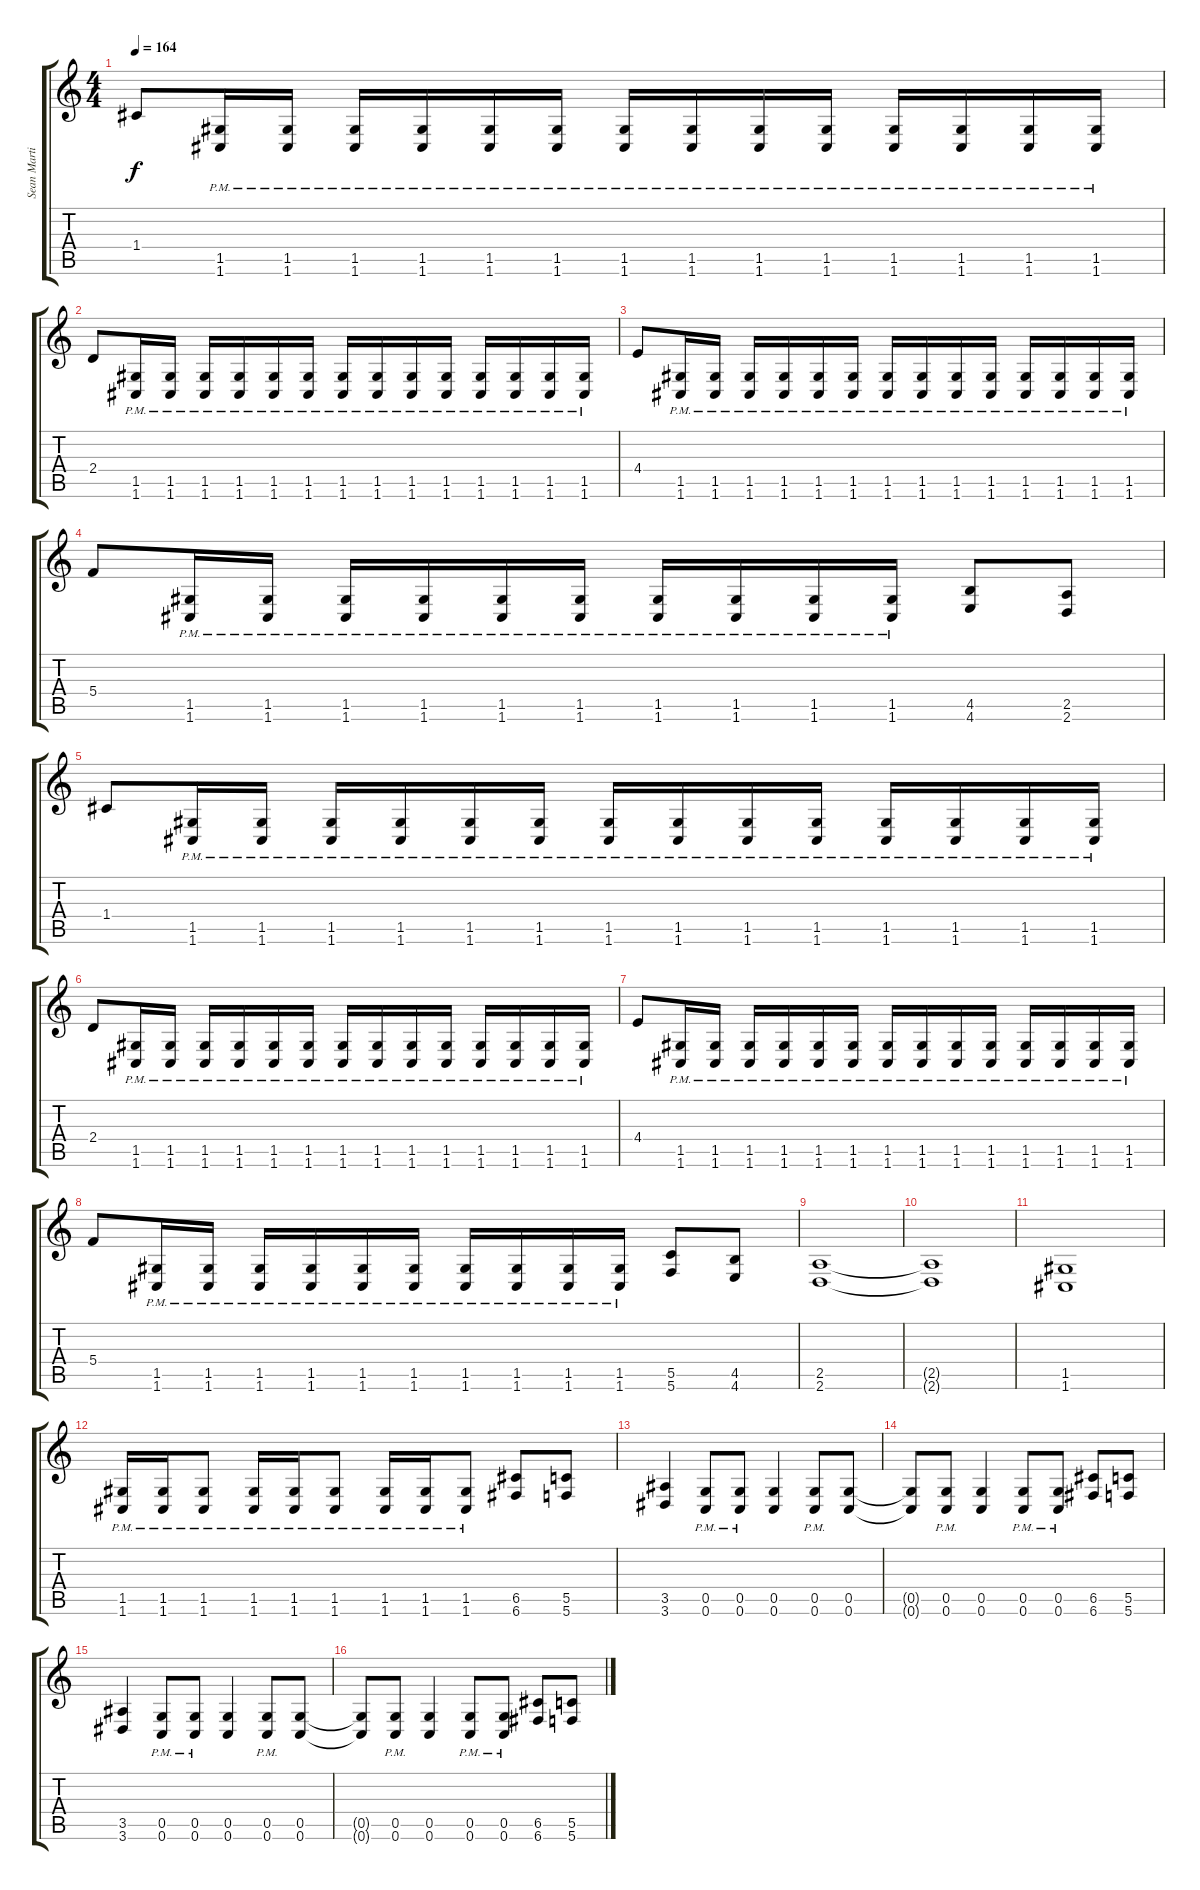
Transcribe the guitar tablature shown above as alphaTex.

\track ("Sean Martin (Guitar)" "Sean Marti") {instrument distortionguitar}
\staff {score tabs}
\tuning (D4 A3 F3 C3 G2 C2) {hide}
\ts (4 4)
\tempo 164
\clef g2
\ks c
1.4.8{dy f} (1.5{pm} 1.6{pm}).16 (1.5{pm} 1.6{pm}).16 (1.5{pm} 1.6{pm}).16 (1.5{pm} 1.6{pm}).16 (1.5{pm} 1.6{pm}).16 (1.5{pm} 1.6{pm}).16 (1.5{pm} 1.6{pm}).16 (1.5{pm} 1.6{pm}).16 (1.5{pm} 1.6{pm}).16 (1.5{pm} 1.6{pm}).16 (1.5{pm} 1.6{pm}).16 (1.5{pm} 1.6{pm}).16 (1.5{pm} 1.6{pm}).16 (1.5{pm} 1.6{pm}).16 |
2.4.8 (1.5{pm} 1.6{pm}).16 (1.5{pm} 1.6{pm}).16 (1.5{pm} 1.6{pm}).16 (1.5{pm} 1.6{pm}).16 (1.5{pm} 1.6{pm}).16 (1.5{pm} 1.6{pm}).16 (1.5{pm} 1.6{pm}).16 (1.5{pm} 1.6{pm}).16 (1.5{pm} 1.6{pm}).16 (1.5{pm} 1.6{pm}).16 (1.5{pm} 1.6{pm}).16 (1.5{pm} 1.6{pm}).16 (1.5{pm} 1.6{pm}).16 (1.5{pm} 1.6{pm}).16 |
4.4.8 (1.5{pm} 1.6{pm}).16 (1.5{pm} 1.6{pm}).16 (1.5{pm} 1.6{pm}).16 (1.5{pm} 1.6{pm}).16 (1.5{pm} 1.6{pm}).16 (1.5{pm} 1.6{pm}).16 (1.5{pm} 1.6{pm}).16 (1.5{pm} 1.6{pm}).16 (1.5{pm} 1.6{pm}).16 (1.5{pm} 1.6{pm}).16 (1.5{pm} 1.6{pm}).16 (1.5{pm} 1.6{pm}).16 (1.5{pm} 1.6{pm}).16 (1.5{pm} 1.6{pm}).16 |
5.4.8 (1.5{pm} 1.6{pm}).16 (1.5{pm} 1.6{pm}).16 (1.5{pm} 1.6{pm}).16 (1.5{pm} 1.6{pm}).16 (1.5{pm} 1.6{pm}).16 (1.5{pm} 1.6{pm}).16 (1.5{pm} 1.6{pm}).16 (1.5{pm} 1.6{pm}).16 (1.5{pm} 1.6{pm}).16 (1.5{pm} 1.6{pm}).16 (4.5 4.6).8 (2.5 2.6).8 |
1.4.8 (1.5{pm} 1.6{pm}).16 (1.5{pm} 1.6{pm}).16 (1.5{pm} 1.6{pm}).16 (1.5{pm} 1.6{pm}).16 (1.5{pm} 1.6{pm}).16 (1.5{pm} 1.6{pm}).16 (1.5{pm} 1.6{pm}).16 (1.5{pm} 1.6{pm}).16 (1.5{pm} 1.6{pm}).16 (1.5{pm} 1.6{pm}).16 (1.5{pm} 1.6{pm}).16 (1.5{pm} 1.6{pm}).16 (1.5{pm} 1.6{pm}).16 (1.5{pm} 1.6{pm}).16 |
2.4.8 (1.5{pm} 1.6{pm}).16 (1.5{pm} 1.6{pm}).16 (1.5{pm} 1.6{pm}).16 (1.5{pm} 1.6{pm}).16 (1.5{pm} 1.6{pm}).16 (1.5{pm} 1.6{pm}).16 (1.5{pm} 1.6{pm}).16 (1.5{pm} 1.6{pm}).16 (1.5{pm} 1.6{pm}).16 (1.5{pm} 1.6{pm}).16 (1.5{pm} 1.6{pm}).16 (1.5{pm} 1.6{pm}).16 (1.5{pm} 1.6{pm}).16 (1.5{pm} 1.6{pm}).16 |
4.4.8 (1.5{pm} 1.6{pm}).16 (1.5{pm} 1.6{pm}).16 (1.5{pm} 1.6{pm}).16 (1.5{pm} 1.6{pm}).16 (1.5{pm} 1.6{pm}).16 (1.5{pm} 1.6{pm}).16 (1.5{pm} 1.6{pm}).16 (1.5{pm} 1.6{pm}).16 (1.5{pm} 1.6{pm}).16 (1.5{pm} 1.6{pm}).16 (1.5{pm} 1.6{pm}).16 (1.5{pm} 1.6{pm}).16 (1.5{pm} 1.6{pm}).16 (1.5{pm} 1.6{pm}).16 |
5.4.8 (1.5{pm} 1.6{pm}).16 (1.5{pm} 1.6{pm}).16 (1.5{pm} 1.6{pm}).16 (1.5{pm} 1.6{pm}).16 (1.5{pm} 1.6{pm}).16 (1.5{pm} 1.6{pm}).16 (1.5{pm} 1.6{pm}).16 (1.5{pm} 1.6{pm}).16 (1.5{pm} 1.6{pm}).16 (1.5{pm} 1.6{pm}).16 (5.5 5.6).8 (4.5 4.6).8 |
(2.5 2.6).1 |
(2.5{t} 2.6{t}).1 |
(1.5 1.6).1 |
(1.5{pm} 1.6{pm}).16 (1.5{pm} 1.6{pm}).16 (1.5{pm} 1.6{pm}).8 (1.5{pm} 1.6{pm}).16 (1.5{pm} 1.6{pm}).16 (1.5{pm} 1.6{pm}).8 (1.5{pm} 1.6{pm}).16 (1.5{pm} 1.6{pm}).16 (1.5{pm} 1.6{pm}).8 (6.5 6.6).8 (5.5 5.6).8 |
(3.5 3.6).4 (0.5{pm} 0.6{pm}).8 (0.5{pm} 0.6{pm}).8 (0.5 0.6).4 (0.5{pm} 0.6{pm}).8 (0.5 0.6).8 |
(0.5{t} 0.6{t}).8 (0.5{pm} 0.6{pm}).8 (0.5 0.6).4 (0.5{pm} 0.6{pm}).8 (0.5{pm} 0.6{pm}).8 (6.5 6.6).8 (5.5 5.6).8 |
(3.5 3.6).4 (0.5{pm} 0.6{pm}).8 (0.5{pm} 0.6{pm}).8 (0.5 0.6).4 (0.5{pm} 0.6{pm}).8 (0.5 0.6).8 |
(0.5{t} 0.6{t}).8 (0.5{pm} 0.6{pm}).8 (0.5 0.6).4 (0.5{pm} 0.6{pm}).8 (0.5{pm} 0.6{pm}).8 (6.5 6.6).8 (5.5 5.6).8
